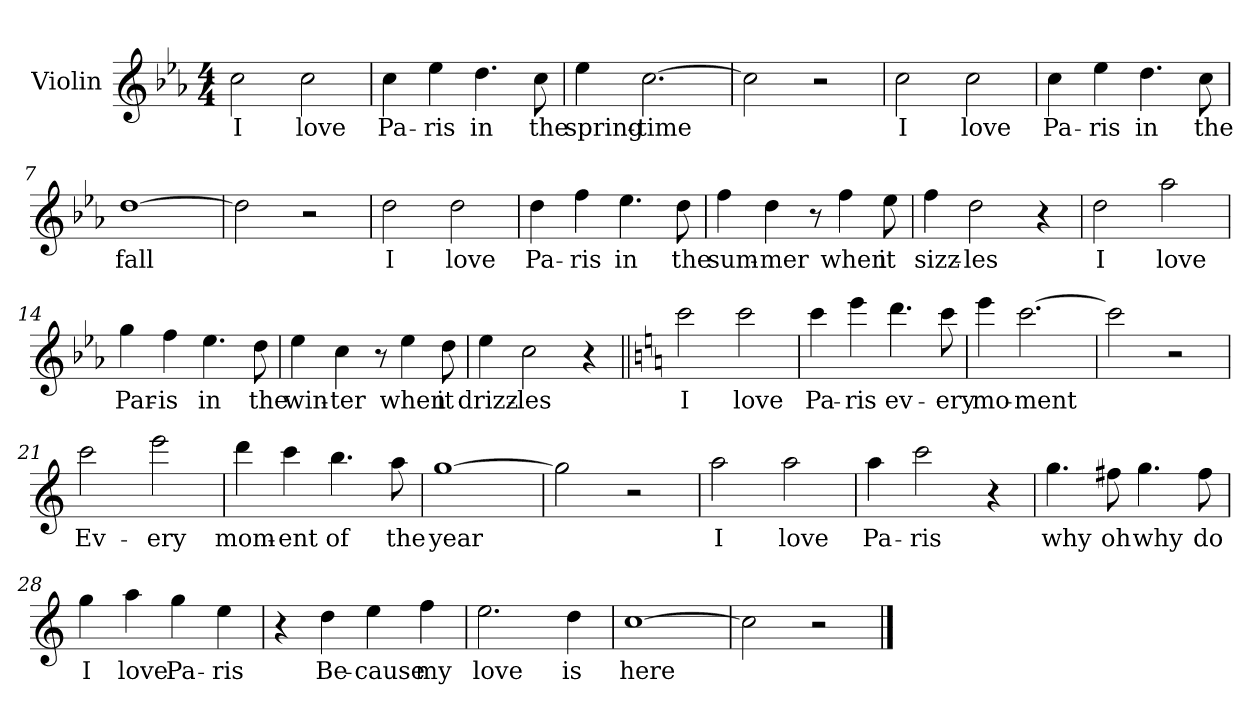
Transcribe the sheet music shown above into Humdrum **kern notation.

**kern	**text
*part1	*part1
*staff1	*staff1
*I"Violin	*
*I'Vln	*
*k[b-e-a-]	*
*E-:	*
*M4/4	*
=1	=1
2cc\	I
2cc\	love
=2	=2
4cc\	Pa-
4ee-\	ris
4.dd\	in
8cc\	the
=3	=3
4ee-\	spring-
[2.cc\	time
=4	=4
2cc\]	.
2r	.
!!LO:LB:g=z
=5	=5
2cc\	I
2cc\	love
=6	=6
4cc\	Pa-
4ee-\	ris
4.dd\	in
8cc\	the
=7	=7
[1dd	fall
=8	=8
2dd\]	.
2r	.
!!LO:LB:g=z
=9	=9
2dd\	I
2dd\	love
=10	=10
4dd\	Pa-
4ff\	ris
4.ee-\	in
8dd\	the
=11	=11
4ff\	sum-
4dd\	mer
8r	.
4ff\	when
8ee-\	it
=12	=12
4ff\	sizz-
2dd\	les
4r	.
!!LO:LB:g=z
=13	=13
2dd\	I
2aa-\	love
=14	=14
4gg\	Par-
4ff\	is
4.ee-\	in
8dd\	the
=15	=15
4ee-\	win-
4cc\	ter
8r	.
4ee-\	when
8dd\	it
=16	=16
4ee-\	drizz-
2cc\	les
4r	.
!!LO:LB:g=z
=17||	=17||
*k[]	*
*C:	*
2ccc\	I
2ccc\	love
=18	=18
4ccc\	Pa-
4eee\	ris
4.ddd\	ev-
8ccc\	ery
=19	=19
4eee\	mo-
[2.ccc\	ment
=20	=20
2ccc\]	.
2r	.
!!LO:LB:g=z
=21	=21
2ccc\	Ev-
2eee\	ery
=22	=22
4ddd\	mom-
4ccc\	ent
4.bb\	of
8aa\	the
=23	=23
[1gg	year
=24	=24
2gg\]	.
2r	.
!!LO:LB:g=z
=25	=25
2aa\	I
2aa\	love
=26	=26
4aa\	Pa-
2ccc\	ris
4r	.
=27	=27
4.gg\	why
8ff#X\	oh
4.gg\	why
8ff#\	do
=28	=28
4gg\	I
4aa\	love
4gg\	Pa-
4ee\	ris
!!LO:LB:g=z
=29	=29
4r	.
4dd\	Be-
4ee\	cause
4ff\	my
=30	=30
2.ee\	love
4dd\	is
=31	=31
[1cc	here
=32	=32
2cc\]	.
2r	.
==	==
*-	*-
